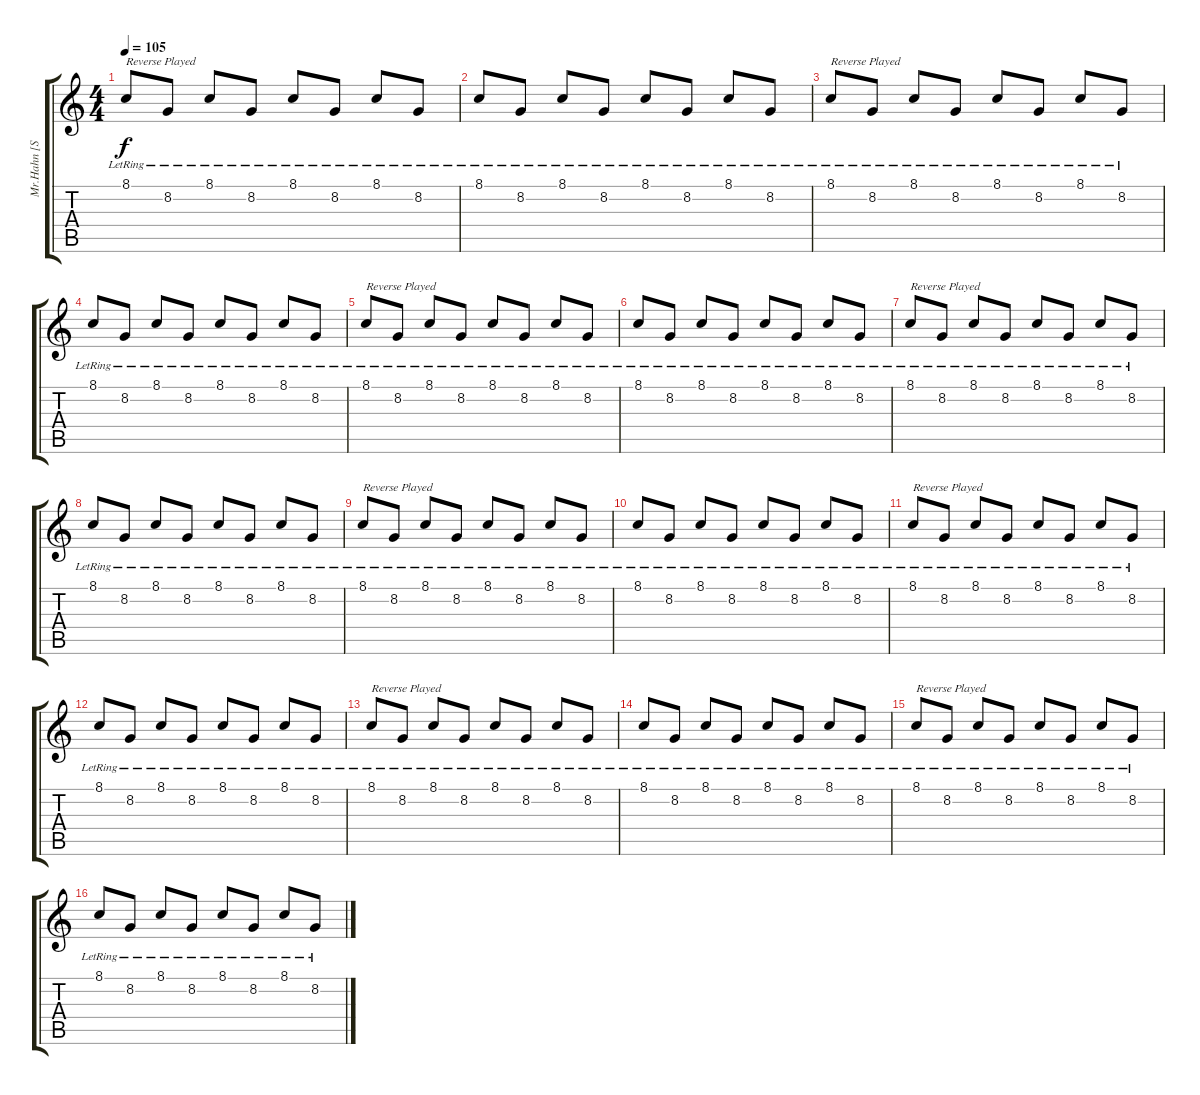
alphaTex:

\track ("Mr.Hahn [Sampler1]" "Mr.Hahn [S") {instrument pad5bowed}
\staff {score tabs}
\tuning (E4 B3 G3 D3 A2 D2) {hide}
\ts (4 4)
\tempo 105
\clef g2
\ks c
8.1{lr}.8{txt "Reverse Played" dy f} 8.2{lr}.8 8.1{lr}.8 8.2{lr}.8 8.1{lr}.8 8.2{lr}.8 8.1{lr}.8 8.2{lr}.8 |
8.1{lr}.8 8.2{lr}.8 8.1{lr}.8 8.2{lr}.8 8.1{lr}.8 8.2{lr}.8 8.1{lr}.8 8.2{lr}.8 |
8.1{lr}.8{txt "Reverse Played"} 8.2{lr}.8 8.1{lr}.8 8.2{lr}.8 8.1{lr}.8 8.2{lr}.8 8.1{lr}.8 8.2{lr}.8 |
8.1{lr}.8 8.2{lr}.8 8.1{lr}.8 8.2{lr}.8 8.1{lr}.8 8.2{lr}.8 8.1{lr}.8 8.2{lr}.8 |
8.1{lr}.8{txt "Reverse Played"} 8.2{lr}.8 8.1{lr}.8 8.2{lr}.8 8.1{lr}.8 8.2{lr}.8 8.1{lr}.8 8.2{lr}.8 |
8.1{lr}.8 8.2{lr}.8 8.1{lr}.8 8.2{lr}.8 8.1{lr}.8 8.2{lr}.8 8.1{lr}.8 8.2{lr}.8 |
8.1{lr}.8{txt "Reverse Played"} 8.2{lr}.8 8.1{lr}.8 8.2{lr}.8 8.1{lr}.8 8.2{lr}.8 8.1{lr}.8 8.2{lr}.8 |
8.1{lr}.8 8.2{lr}.8 8.1{lr}.8 8.2{lr}.8 8.1{lr}.8 8.2{lr}.8 8.1{lr}.8 8.2{lr}.8 |
8.1{lr}.8{txt "Reverse Played"} 8.2{lr}.8 8.1{lr}.8 8.2{lr}.8 8.1{lr}.8 8.2{lr}.8 8.1{lr}.8 8.2{lr}.8 |
8.1{lr}.8 8.2{lr}.8 8.1{lr}.8 8.2{lr}.8 8.1{lr}.8 8.2{lr}.8 8.1{lr}.8 8.2{lr}.8 |
8.1{lr}.8{txt "Reverse Played"} 8.2{lr}.8 8.1{lr}.8 8.2{lr}.8 8.1{lr}.8 8.2{lr}.8 8.1{lr}.8 8.2{lr}.8 |
8.1{lr}.8 8.2{lr}.8 8.1{lr}.8 8.2{lr}.8 8.1{lr}.8 8.2{lr}.8 8.1{lr}.8 8.2{lr}.8 |
8.1{lr}.8{txt "Reverse Played"} 8.2{lr}.8 8.1{lr}.8 8.2{lr}.8 8.1{lr}.8 8.2{lr}.8 8.1{lr}.8 8.2{lr}.8 |
8.1{lr}.8 8.2{lr}.8 8.1{lr}.8 8.2{lr}.8 8.1{lr}.8 8.2{lr}.8 8.1{lr}.8 8.2{lr}.8 |
8.1{lr}.8{txt "Reverse Played"} 8.2{lr}.8 8.1{lr}.8 8.2{lr}.8 8.1{lr}.8 8.2{lr}.8 8.1{lr}.8 8.2{lr}.8 |
8.1{lr}.8 8.2{lr}.8 8.1{lr}.8 8.2{lr}.8 8.1{lr}.8 8.2{lr}.8 8.1{lr}.8 8.2{lr}.8
